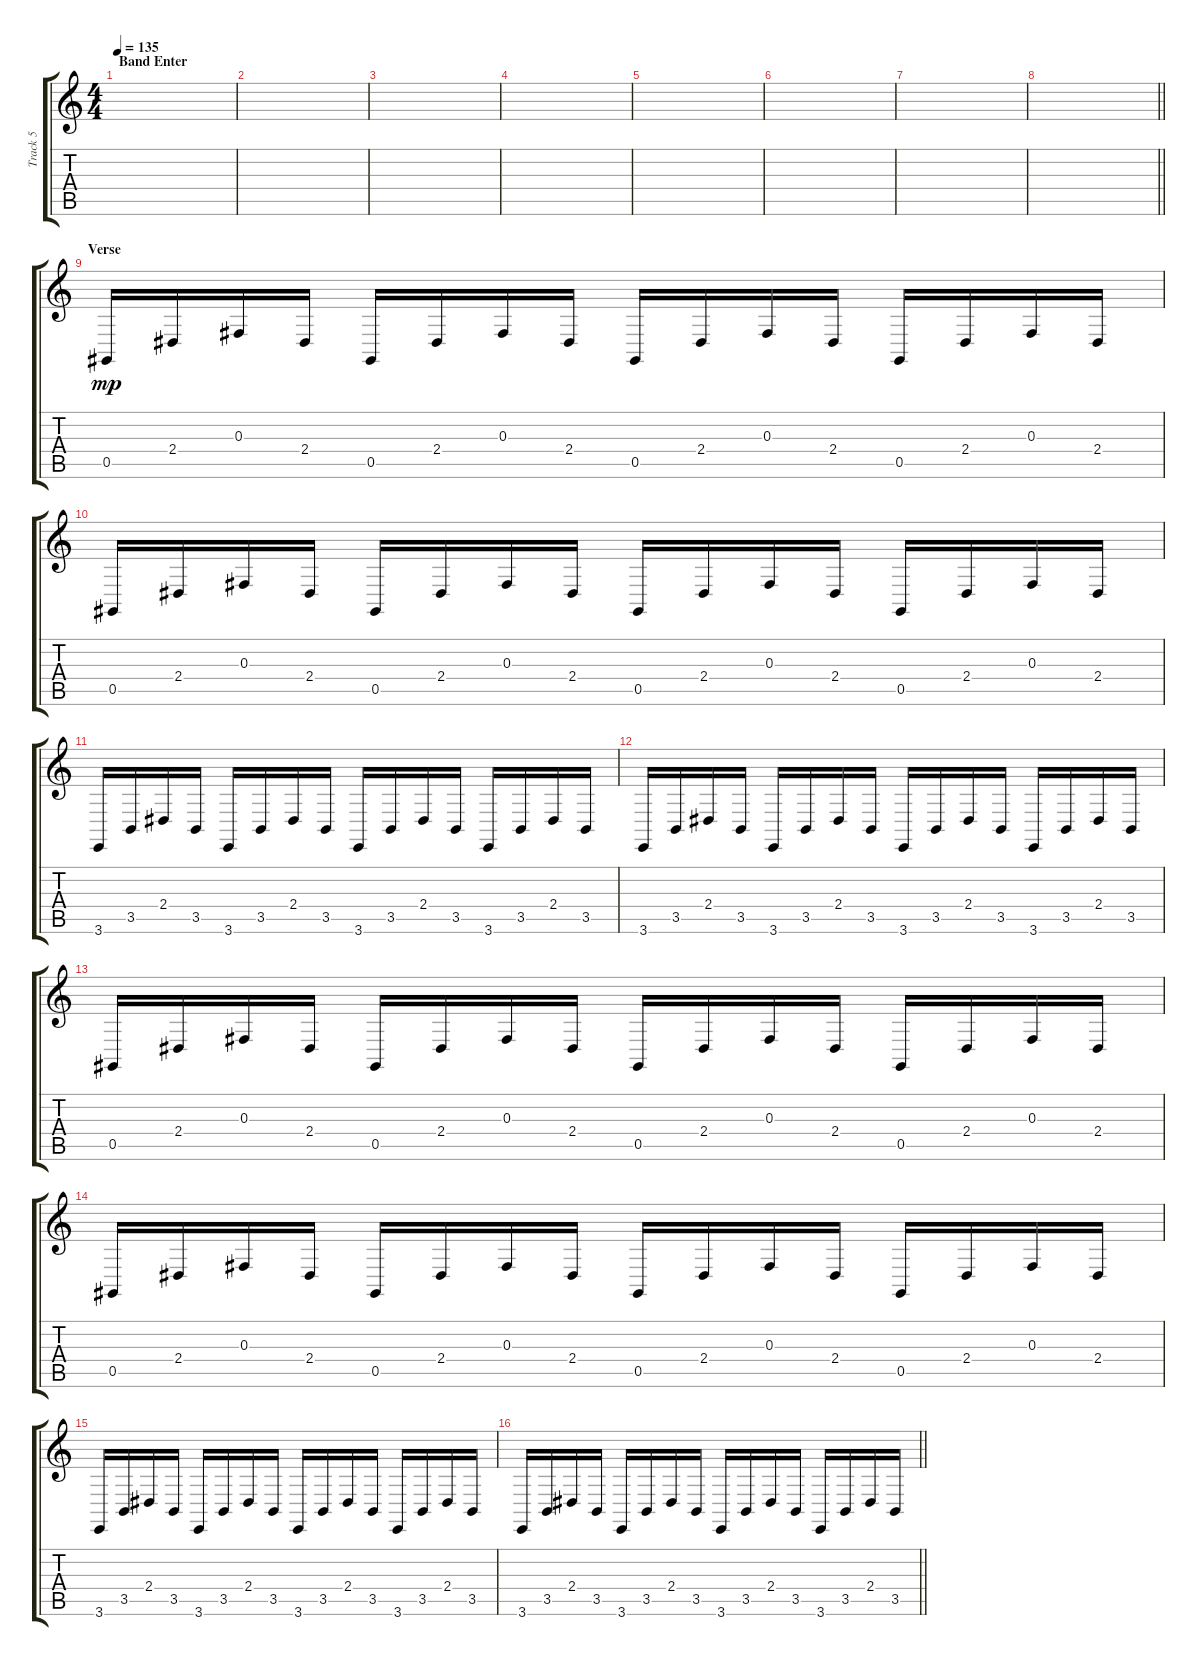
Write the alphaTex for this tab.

\track ("Track 5" "Track 5") {instrument lead1square}
\staff {score tabs}
\tuning (Eb4 Bb3 Gb3 Db3 Ab2 Db2) {hide}
\ts (4 4)
\section ("" "Band Enter")
\tempo 135
\clef g2
\ks c
|
|
|
|
|
|
|
\barLineRight lightlight
|
\section ("" "Verse")
0.5.16{dy mp} 2.4.16 0.3.16 2.4.16 0.5.16 2.4.16 0.3.16 2.4.16 0.5.16 2.4.16 0.3.16 2.4.16 0.5.16 2.4.16 0.3.16 2.4.16 |
0.5.16 2.4.16 0.3.16 2.4.16 0.5.16 2.4.16 0.3.16 2.4.16 0.5.16 2.4.16 0.3.16 2.4.16 0.5.16 2.4.16 0.3.16 2.4.16 |
3.6.16 3.5.16 2.4.16 3.5.16 3.6.16 3.5.16 2.4.16 3.5.16 3.6.16 3.5.16 2.4.16 3.5.16 3.6.16 3.5.16 2.4.16 3.5.16 |
3.6.16 3.5.16 2.4.16 3.5.16 3.6.16 3.5.16 2.4.16 3.5.16 3.6.16 3.5.16 2.4.16 3.5.16 3.6.16 3.5.16 2.4.16 3.5.16 |
0.5.16 2.4.16 0.3.16 2.4.16 0.5.16 2.4.16 0.3.16 2.4.16 0.5.16 2.4.16 0.3.16 2.4.16 0.5.16 2.4.16 0.3.16 2.4.16 |
0.5.16 2.4.16 0.3.16 2.4.16 0.5.16 2.4.16 0.3.16 2.4.16 0.5.16 2.4.16 0.3.16 2.4.16 0.5.16 2.4.16 0.3.16 2.4.16 |
3.6.16 3.5.16 2.4.16 3.5.16 3.6.16 3.5.16 2.4.16 3.5.16 3.6.16 3.5.16 2.4.16 3.5.16 3.6.16 3.5.16 2.4.16 3.5.16 |
\barLineRight lightlight
3.6.16 3.5.16 2.4.16 3.5.16 3.6.16 3.5.16 2.4.16 3.5.16 3.6.16 3.5.16 2.4.16 3.5.16 3.6.16 3.5.16 2.4.16 3.5.16
